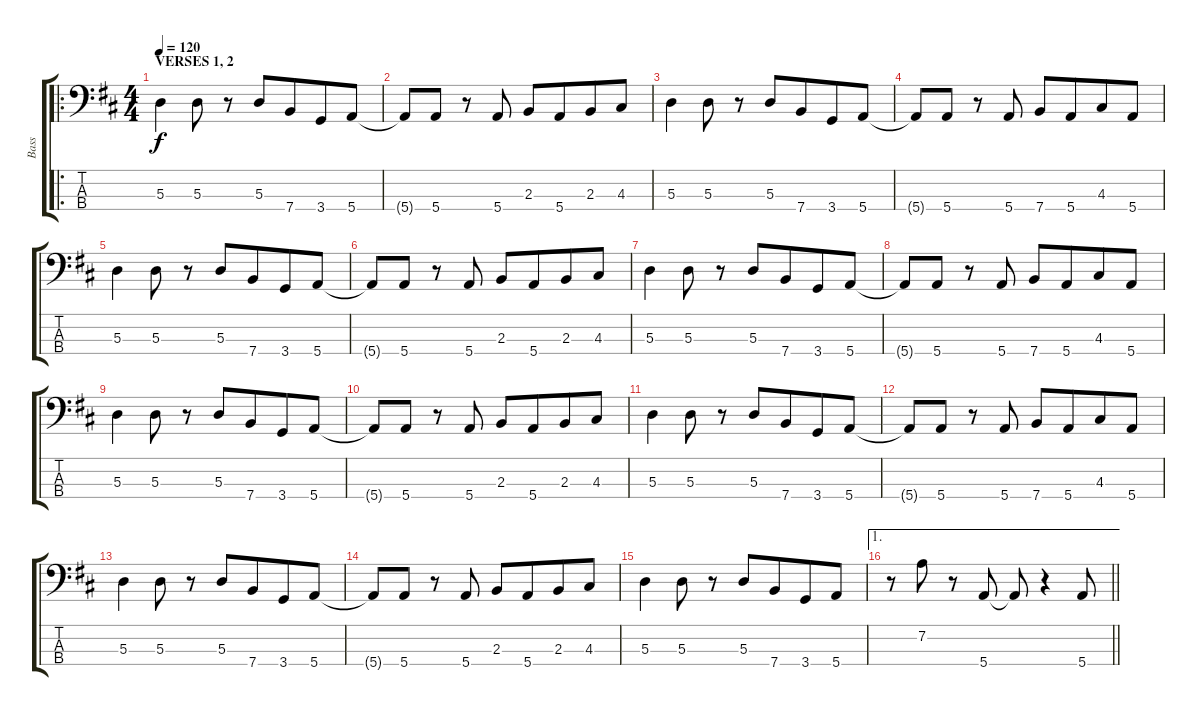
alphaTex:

\track ("Bass" "Bass") {instrument electricbasspick}
\staff {score tabs}
\tuning (G2 D2 A1 E1) {hide}
\ro
\ts (4 4)
\section ("" "VERSES 1, 2")
\tempo 120
\clef f4
\ks d
5.3.4{dy f} 5.3.8 r.8 5.3.8 7.4.8{beam merge} 3.4.8 5.4.8 |
5.4{t}.8 5.4.8 r.8 5.4.8 2.3.8 5.4.8{beam merge} 2.3.8 4.3.8 |
5.3.4 5.3.8 r.8 5.3.8 7.4.8{beam merge} 3.4.8 5.4.8 |
5.4{t}.8 5.4.8 r.8 5.4.8 7.4.8 5.4.8{beam merge} 4.3.8 5.4.8 |
5.3.4 5.3.8 r.8 5.3.8 7.4.8{beam merge} 3.4.8 5.4.8 |
5.4{t}.8 5.4.8 r.8 5.4.8 2.3.8 5.4.8{beam merge} 2.3.8 4.3.8 |
5.3.4 5.3.8 r.8 5.3.8 7.4.8{beam merge} 3.4.8 5.4.8 |
5.4{t}.8 5.4.8 r.8 5.4.8 7.4.8 5.4.8{beam merge} 4.3.8 5.4.8 |
5.3.4 5.3.8 r.8 5.3.8 7.4.8{beam merge} 3.4.8 5.4.8 |
5.4{t}.8 5.4.8 r.8 5.4.8 2.3.8 5.4.8{beam merge} 2.3.8 4.3.8 |
5.3.4 5.3.8 r.8 5.3.8 7.4.8{beam merge} 3.4.8 5.4.8 |
5.4{t}.8 5.4.8 r.8 5.4.8 7.4.8 5.4.8{beam merge} 4.3.8 5.4.8 |
5.3.4 5.3.8 r.8 5.3.8 7.4.8{beam merge} 3.4.8 5.4.8 |
5.4{t}.8 5.4.8 r.8 5.4.8 2.3.8 5.4.8{beam merge} 2.3.8 4.3.8 |
5.3.4 5.3.8 r.8 5.3.8 7.4.8{beam merge} 3.4.8 5.4.8 |
\ae 1
\barLineRight lightlight
r.8 7.2.8 r.8 5.4.8 5.4{t}.8 r.4 5.4.8
